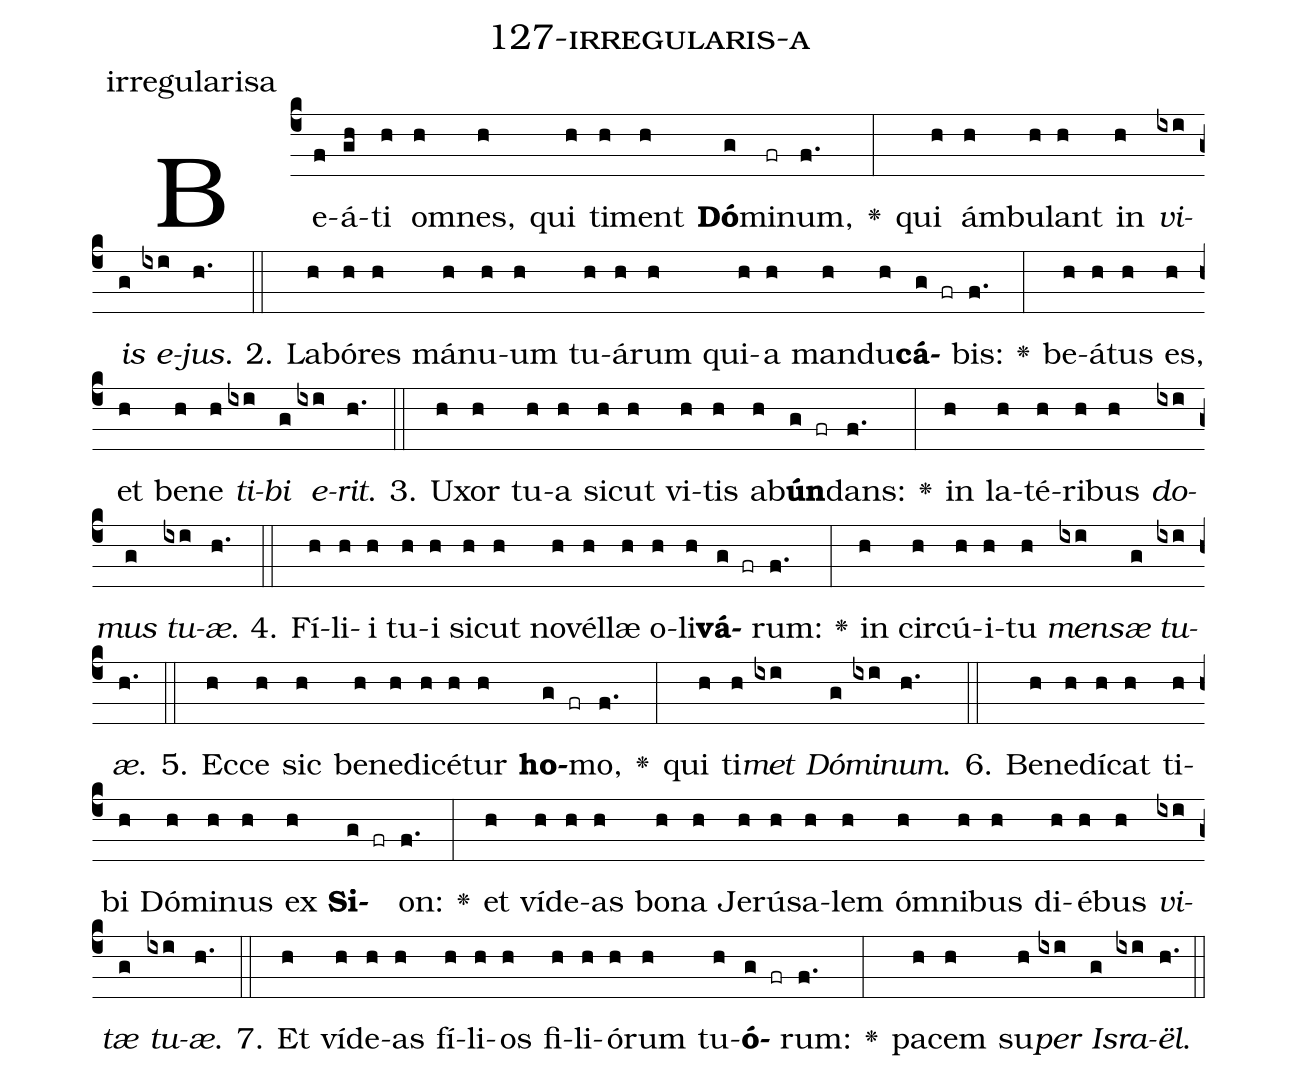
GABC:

name: 127-irregularis-a;
annotation: irregularisa;
%%
(c4)Be(f)á(gh)ti(h) om(h)nes,(h) qui(h) ti(h)ment(h) <b>Dó</b>(g)mi(fr)num,(f.) <v>\greheightstar</v>(:) qui(h) ám(h)bu(h)lant(h) in(h) <i>vi</i>(ixi)<i>is</i>(g) <i>e</i>(ixi)<i>jus</i>.(h.) (::)
2. La(h)bó(h)res(h) má(h)nu(h)um(h) tu(h)á(h)rum(h) qui(h)a(h) man(h)du(h)<b>cá</b>(g fr)bis:(f.) <v>\greheightstar</v>(:) be(h)á(h)tus(h) es,(h) et(h) be(h)ne(h) <i>ti</i>(ixi)<i>bi</i>(g) <i>e</i>(ixi)<i>rit</i>.(h.) (::)
3. U(h)xor(h) tu(h)a(h) sic(h)ut(h) vi(h)tis(h) ab(h)<b>ún</b>(g fr)dans:(f.) <v>\greheightstar</v>(:) in(h) la(h)té(h)ri(h)bus(h) <i>do</i>(ixi)<i>mus</i>(g) <i>tu</i>(ixi)<i>æ</i>.(h.) (::)
4. Fí(h)li(h)i(h) tu(h)i(h) sic(h)ut(h) no(h)vél(h)læ(h) o(h)li(h)<b>vá</b>(g fr)rum:(f.) <v>\greheightstar</v>(:) in(h) cir(h)cú(h)i(h)tu(h) <i>men</i>(ixi)<i>sæ</i>(g) <i>tu</i>(ixi)<i>æ</i>.(h.) (::)
5. Ec(h)ce(h) sic(h) be(h)ne(h)di(h)cé(h)tur(h) <b>ho</b>(g fr)mo,(f.) <v>\greheightstar</v>(:) qui(h) ti(h)<i>met</i>(ixi) <i>Dó</i>(g)<i>mi</i>(ixi)<i>num</i>.(h.) (::)
6. Be(h)ne(h)dí(h)cat(h) ti(h)bi(h) Dó(h)mi(h)nus(h) ex(h) <b>Si</b>(g fr)on:(f.) <v>\greheightstar</v>(:) et(h) ví(h)de(h)as(h) bo(h)na(h) Je(h)rú(h)sa(h)lem(h) óm(h)ni(h)bus(h) di(h)é(h)bus(h) <i>vi</i>(ixi)<i>tæ</i>(g) <i>tu</i>(ixi)<i>æ</i>.(h.) (::)
7. Et(h) ví(h)de(h)as(h) fí(h)li(h)os(h) fi(h)li(h)ó(h)rum(h) tu(h)<b>ó</b>(g fr)rum:(f.) <v>\greheightstar</v>(:) pa(h)cem(h) su(h)<i>per</i>(ixi) <i>Is</i>(g)<i>ra</i>(ixi)<i>ël</i>.(h.) (::)
